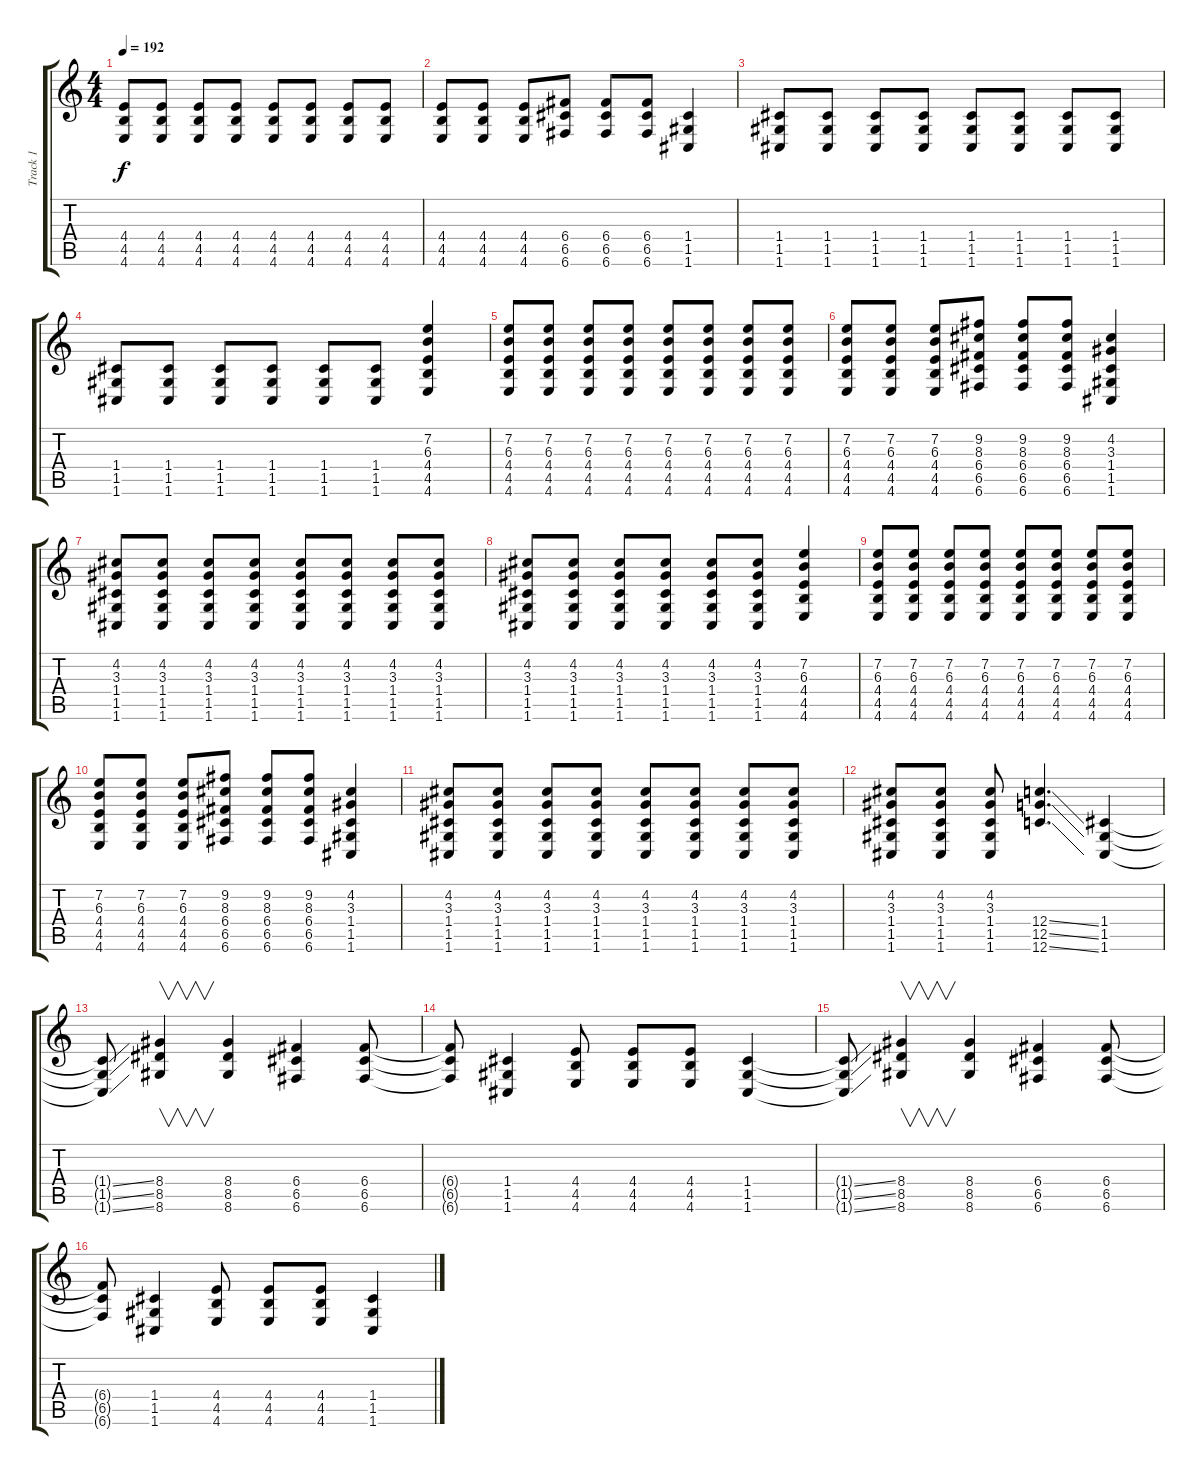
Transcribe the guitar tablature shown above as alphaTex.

\track ("Track 1" "Track 1") {instrument overdrivenguitar}
\staff {score tabs}
\tuning (D4 A3 F3 C3 G2 C2) {hide}
\ts (4 4)
\tempo 192
\clef g2
\ks c
(4.4 4.5 4.6).8{dy f} (4.4 4.5 4.6).8 (4.4 4.5 4.6).8 (4.4 4.5 4.6).8 (4.4 4.5 4.6).8 (4.4 4.5 4.6).8 (4.4 4.5 4.6).8 (4.4 4.5 4.6).8 |
(4.4 4.5 4.6).8 (4.4 4.5 4.6).8 (4.4 4.5 4.6).8 (6.4 6.5 6.6).8 (6.4 6.5 6.6).8 (6.4 6.5 6.6).8 (1.4 1.5 1.6).4 |
(1.4 1.5 1.6).8 (1.4 1.5 1.6).8 (1.4 1.5 1.6).8 (1.4 1.5 1.6).8 (1.4 1.5 1.6).8 (1.4 1.5 1.6).8 (1.4 1.5 1.6).8 (1.4 1.5 1.6).8 |
(1.4 1.5 1.6).8 (1.4 1.5 1.6).8 (1.4 1.5 1.6).8 (1.4 1.5 1.6).8 (1.4 1.5 1.6).8 (1.4 1.5 1.6).8 (7.2 6.3 4.4 4.5 4.6).4 |
(7.2 6.3 4.4 4.5 4.6).8 (7.2 6.3 4.4 4.5 4.6).8 (7.2 6.3 4.4 4.5 4.6).8 (7.2 6.3 4.4 4.5 4.6).8 (7.2 6.3 4.4 4.5 4.6).8 (7.2 6.3 4.4 4.5 4.6).8 (7.2 6.3 4.4 4.5 4.6).8 (7.2 6.3 4.4 4.5 4.6).8 |
(7.2 6.3 4.4 4.5 4.6).8 (7.2 6.3 4.4 4.5 4.6).8 (7.2 6.3 4.4 4.5 4.6).8 (9.2 8.3 6.4 6.5 6.6).8 (9.2 8.3 6.4 6.5 6.6).8 (9.2 8.3 6.4 6.5 6.6).8 (4.2 3.3 1.4 1.5 1.6).4 |
(4.2 3.3 1.4 1.5 1.6).8 (4.2 3.3 1.4 1.5 1.6).8 (4.2 3.3 1.4 1.5 1.6).8 (4.2 3.3 1.4 1.5 1.6).8 (4.2 3.3 1.4 1.5 1.6).8 (4.2 3.3 1.4 1.5 1.6).8 (4.2 3.3 1.4 1.5 1.6).8 (4.2 3.3 1.4 1.5 1.6).8 |
(4.2 3.3 1.4 1.5 1.6).8 (4.2 3.3 1.4 1.5 1.6).8 (4.2 3.3 1.4 1.5 1.6).8 (4.2 3.3 1.4 1.5 1.6).8 (4.2 3.3 1.4 1.5 1.6).8 (4.2 3.3 1.4 1.5 1.6).8 (7.2 6.3 4.4 4.5 4.6).4 |
(7.2 6.3 4.4 4.5 4.6).8 (7.2 6.3 4.4 4.5 4.6).8 (7.2 6.3 4.4 4.5 4.6).8 (7.2 6.3 4.4 4.5 4.6).8 (7.2 6.3 4.4 4.5 4.6).8 (7.2 6.3 4.4 4.5 4.6).8 (7.2 6.3 4.4 4.5 4.6).8 (7.2 6.3 4.4 4.5 4.6).8 |
(7.2 6.3 4.4 4.5 4.6).8 (7.2 6.3 4.4 4.5 4.6).8 (7.2 6.3 4.4 4.5 4.6).8 (9.2 8.3 6.4 6.5 6.6).8 (9.2 8.3 6.4 6.5 6.6).8 (9.2 8.3 6.4 6.5 6.6).8 (4.2 3.3 1.4 1.5 1.6).4 |
(4.2 3.3 1.4 1.5 1.6).8 (4.2 3.3 1.4 1.5 1.6).8 (4.2 3.3 1.4 1.5 1.6).8 (4.2 3.3 1.4 1.5 1.6).8 (4.2 3.3 1.4 1.5 1.6).8 (4.2 3.3 1.4 1.5 1.6).8 (4.2 3.3 1.4 1.5 1.6).8 (4.2 3.3 1.4 1.5 1.6).8 |
(4.2 3.3 1.4 1.5 1.6).8 (4.2 3.3 1.4 1.5 1.6).8 (4.2 3.3 1.4 1.5 1.6).8 (12.4{ss} 12.5{ss} 12.6{ss}).4{d} (1.4 1.5 1.6).4 |
(1.4{ss t} 1.5{ss t} 1.6{ss t}).8 (8.4 8.5 8.6).4{v} (8.4 8.5 8.6).4 (6.4 6.5 6.6).4 (6.4 6.5 6.6).8 |
(6.4{t} 6.5{t} 6.6{t}).8 (1.4 1.5 1.6).4 (4.4 4.5 4.6).8 (4.4 4.5 4.6).8 (4.4 4.5 4.6).8 (1.4 1.5 1.6).4 |
(1.4{ss t} 1.5{ss t} 1.6{ss t}).8 (8.4 8.5 8.6).4{v} (8.4 8.5 8.6).4 (6.4 6.5 6.6).4 (6.4 6.5 6.6).8 |
(6.4{t} 6.5{t} 6.6{t}).8 (1.4 1.5 1.6).4 (4.4 4.5 4.6).8 (4.4 4.5 4.6).8 (4.4 4.5 4.6).8 (1.4 1.5 1.6).4
